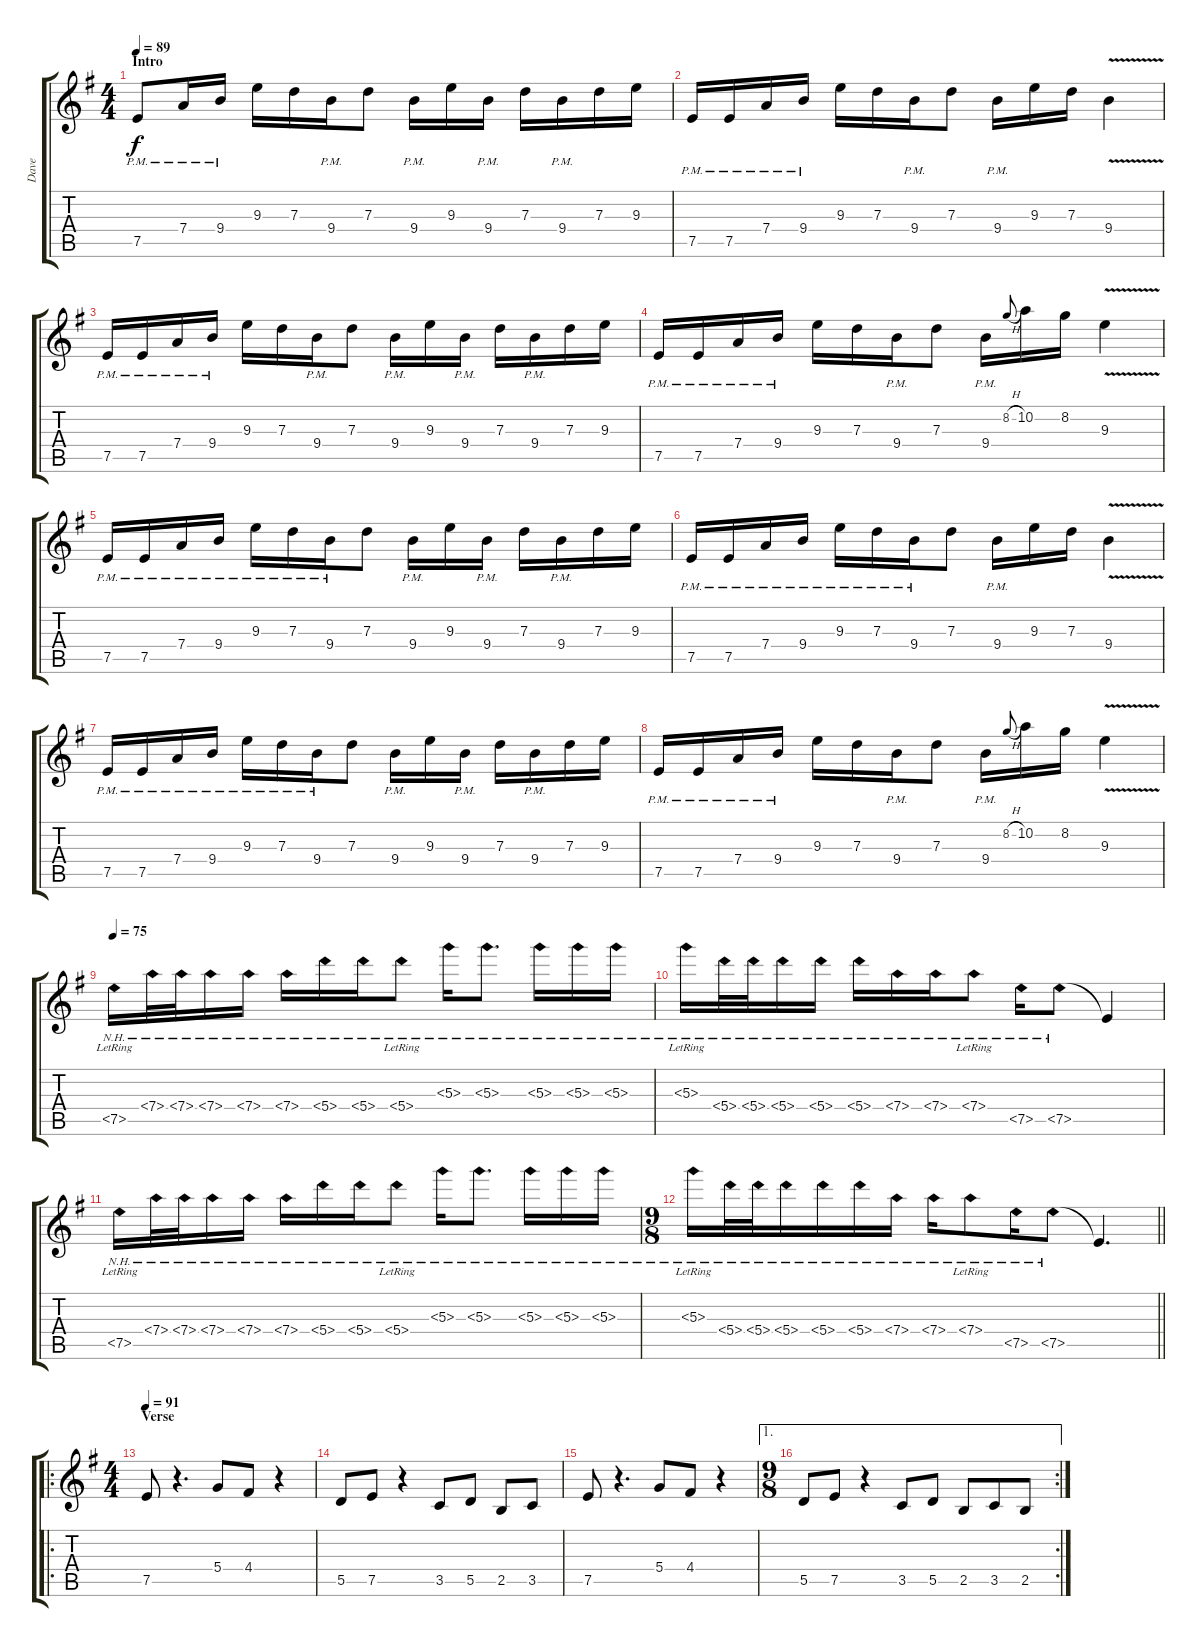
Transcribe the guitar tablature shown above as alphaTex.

\track ("Dave" "Dave") {instrument overdrivenguitar}
\staff {score tabs}
\tuning (E4 B3 G3 D3 A2 E2) {hide}
\ts (4 4)
\section ("" "Intro")
\tempo 89
\clef g2
\ks eminor
7.5{pm}.8{dy f instrument overdrivenguitar} 7.4{pm}.16 9.4{pm}.16 9.3.16 7.3.16 9.4{pm}.16 7.3.8 9.4{pm}.16 9.3.16 9.4{pm}.16 7.3.16 9.4{pm}.16 7.3.16 9.3.16 |
7.5{pm}.16 7.5{pm}.16 7.4{pm}.16 9.4{pm}.16 9.3.16 7.3.16 9.4{pm}.16 7.3.8 9.4{pm}.16 9.3.16 7.3.16 9.4{v}.4 |
7.5{pm}.16 7.5{pm}.16 7.4{pm}.16 9.4{pm}.16 9.3.16 7.3.16 9.4{pm}.16 7.3.8 9.4{pm}.16 9.3.16 9.4{pm}.16 7.3.16 9.4{pm}.16 7.3.16 9.3.16 |
7.5{pm}.16 7.5{pm}.16 7.4{pm}.16 9.4{pm}.16 9.3.16 7.3.16 9.4{pm}.16 7.3.8 9.4{pm}.16 8.2{h}.8{gr onbeat} 10.2.16 8.2.16 9.3{v}.4 |
7.5{pm}.16 7.5{pm}.16 7.4{pm}.16 9.4{pm}.16 9.3{pm}.16 7.3{pm}.16 9.4{pm}.16 7.3.8 9.4{pm}.16 9.3.16 9.4{pm}.16 7.3.16 9.4{pm}.16 7.3.16 9.3.16 |
7.5{pm}.16 7.5{pm}.16 7.4{pm}.16 9.4{pm}.16 9.3{pm}.16 7.3{pm}.16 9.4{pm}.16 7.3.8 9.4{pm}.16 9.3.16 7.3.16 9.4{v}.4 |
7.5{pm}.16 7.5{pm}.16 7.4{pm}.16 9.4{pm}.16 9.3{pm}.16 7.3{pm}.16 9.4{pm}.16 7.3.8 9.4{pm}.16 9.3.16 9.4{pm}.16 7.3.16 9.4{pm}.16 7.3.16 9.3.16 |
7.5{pm}.16 7.5{pm}.16 7.4{pm}.16 9.4{pm}.16 9.3.16 7.3.16 9.4{pm}.16 7.3.8 9.4{pm}.16 8.2{h}.8{gr onbeat} 10.2.16 8.2.16 9.3{v}.4 |
\tempo 75
7.5{nh lr}.16{instrument electricguitarjazz} 7.4{nh}.32 7.4{nh}.32 7.4{nh}.16 7.4{nh}.16 7.4{nh}.16 5.4{nh}.16 5.4{nh}.16 5.4{nh lr}.8 5.3{nh}.16 5.3{nh}.8{d} 5.3{nh}.16 5.3{nh}.16 5.3{nh}.16 |
5.3{nh lr}.16 5.4{nh}.32 5.4{nh}.32 5.4{nh}.16 5.4{nh}.16 5.4{nh}.16 7.4{nh}.16 7.4{nh}.16 7.4{nh lr}.8 7.5{nh}.16 7.5{nh}.8 7.5{t}.4 |
7.5{nh lr}.16 7.4{nh}.32 7.4{nh}.32 7.4{nh}.16 7.4{nh}.16 7.4{nh}.16 5.4{nh}.16 5.4{nh}.16 5.4{nh lr}.8 5.3{nh}.16 5.3{nh}.8{d} 5.3{nh}.16 5.3{nh}.16 5.3{nh}.16 |
\ts (9 8)
\barLineRight lightlight
5.3{nh lr}.16 5.4{nh}.32 5.4{nh}.32 5.4{nh}.16 5.4{nh}.16 5.4{nh}.16 7.4{nh}.16 7.4{nh}.16 7.4{nh lr}.8 7.5{nh}.16 7.5{nh}.8 7.5{t}.4{d} |
\ro
\ts (4 4)
\section ("" "Verse")
\tempo 91
7.5.8{instrument overdrivenguitar} r.4{d} 5.4.8 4.4.8 r.4 |
5.5.8 7.5.8 r.4 3.5.8 5.5.8 2.5.8 3.5.8 |
7.5.8 r.4{d} 5.4.8 4.4.8 r.4 |
\ae 1
\rc 2
\ts (9 8)
5.5.8 7.5.8 r.4 3.5.8 5.5.8 2.5.8 3.5.8 2.5.8
